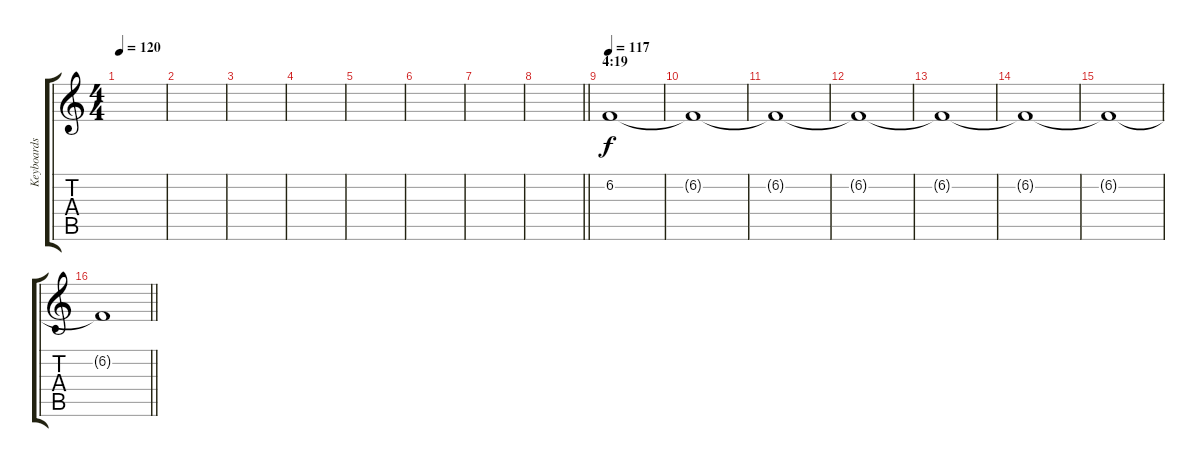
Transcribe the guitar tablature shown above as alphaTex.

\track ("Keyboards 2" "Keyboards ") {instrument pad2warm}
\staff {score tabs}
\tuning (E4 B3 G3 D3 A2 E2) {hide}
\ts (4 4)
\tempo 120
\clef g2
\ks c
|
|
|
|
|
|
|
\barLineRight lightlight
|
\section ("" "4:19")
\tempo 117
6.2.1 |
6.2{t}.1 |
6.2{t}.1 |
6.2{t}.1 |
6.2{t}.1 |
6.2{t}.1 |
6.2{t}.1 |
\barLineRight lightlight
6.2{t}.1
